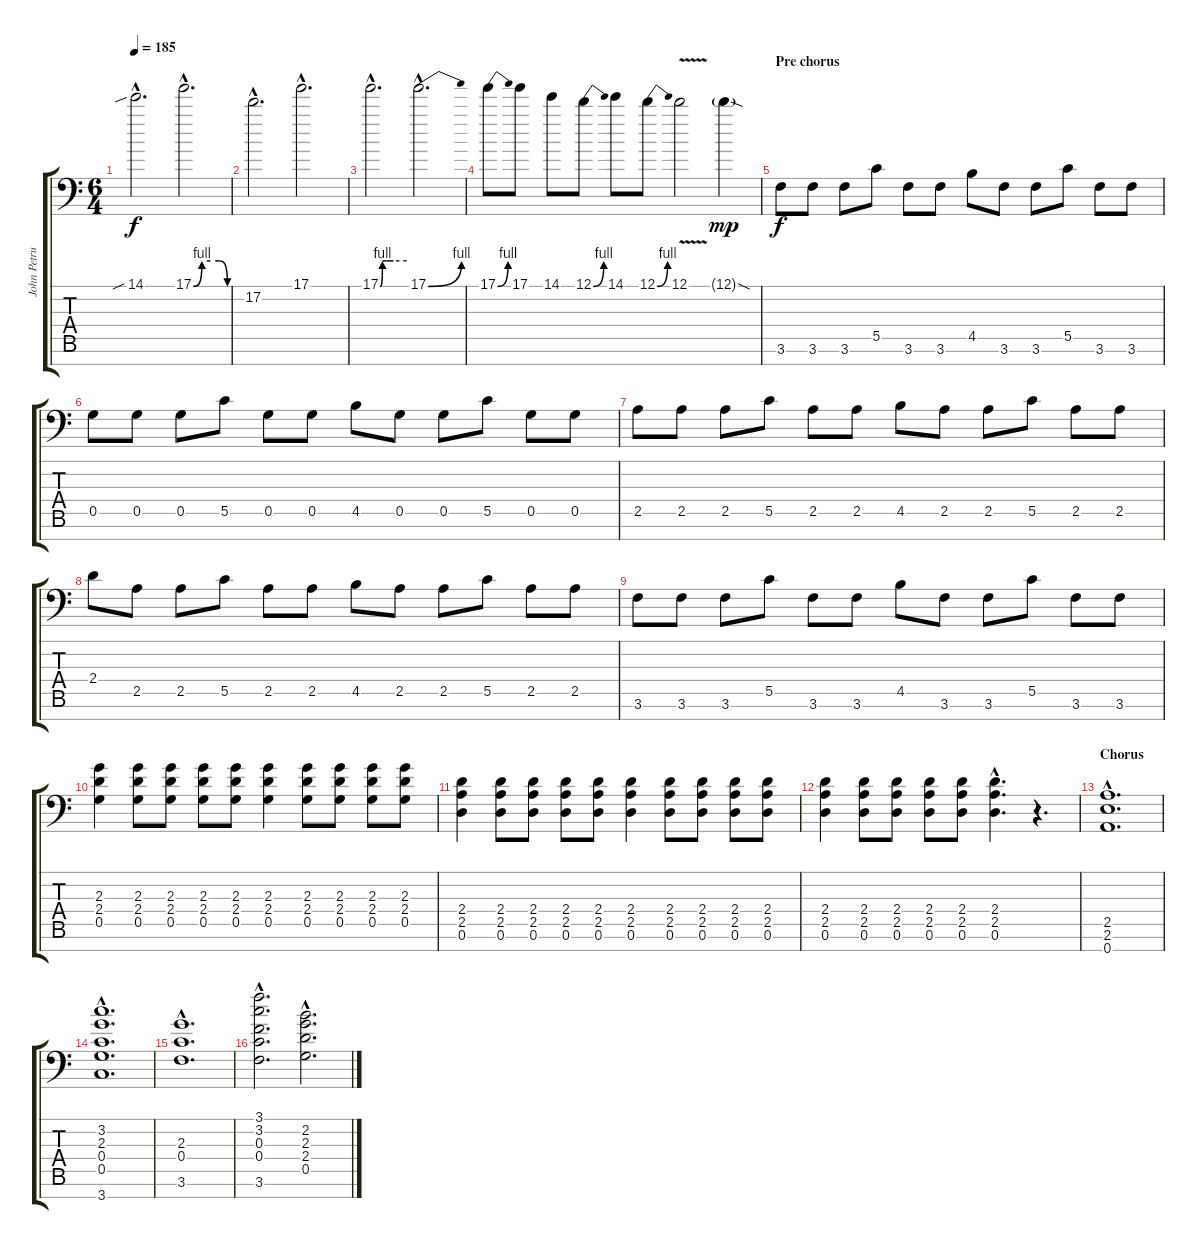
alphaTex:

\track ("John Petrucci" "John Petru") {instrument distortionguitar}
\staff {score tabs}
\tuning (D4 A3 F3 C3 G2 D2 A1) {hide}
\ts (6 4)
\tempo 185
\clef f4
\ks c
14.1{sib hac}.2{d dy f} 17.1{be (custom 0 0 15 4 30 4 45 4 60 0) hac}.2{d} |
17.2{hac}.2{d} 17.1{hac}.2{d} |
17.1{be (custom 0 0 5 4 14 4 30 4 60 4) hac}.2{d} 17.1{be (bend 0 0 60 4) hac}.2{d} |
17.1{be (bend 0 0 60 4)}.8 17.1.8 14.1.8 12.1{be (bend 0 0 60 4)}.8 14.1.8 12.1{be (bend 0 0 60 4)}.8 12.1{v}.2 12.1{sod g}.4{dy mp} |
\section ("" "Pre chorus")
3.6.8{dy f} 3.6.8 3.6.8 5.5.8 3.6.8 3.6.8 4.5.8 3.6.8 3.6.8 5.5.8 3.6.8 3.6.8 |
0.5.8 0.5.8 0.5.8 5.5.8 0.5.8 0.5.8 4.5.8 0.5.8 0.5.8 5.5.8 0.5.8 0.5.8 |
2.5.8 2.5.8 2.5.8 5.5.8 2.5.8 2.5.8 4.5.8 2.5.8 2.5.8 5.5.8 2.5.8 2.5.8 |
2.4.8 2.5.8 2.5.8 5.5.8 2.5.8 2.5.8 4.5.8 2.5.8 2.5.8 5.5.8 2.5.8 2.5.8 |
3.6.8 3.6.8 3.6.8 5.5.8 3.6.8 3.6.8 4.5.8 3.6.8 3.6.8 5.5.8 3.6.8 3.6.8 |
(2.3 2.4 0.5).4 (2.3 2.4 0.5).8 (2.3 2.4 0.5).8 (2.3 2.4 0.5).8 (2.3 2.4 0.5).8 (2.3 2.4 0.5).4 (2.3 2.4 0.5).8 (2.3 2.4 0.5).8 (2.3 2.4 0.5).8 (2.3 2.4 0.5).8 |
(2.4 2.5 0.6).4 (2.4 2.5 0.6).8 (2.4 2.5 0.6).8 (2.4 2.5 0.6).8 (2.4 2.5 0.6).8 (2.4 2.5 0.6).4 (2.4 2.5 0.6).8 (2.4 2.5 0.6).8 (2.4 2.5 0.6).8 (2.4 2.5 0.6).8 |
(2.4 2.5 0.6).4 (2.4 2.5 0.6).8 (2.4 2.5 0.6).8 (2.4 2.5 0.6).8 (2.4 2.5 0.6).8 (2.4{hac} 2.5{hac} 0.6{hac}).4{d} r.4{d} |
\section ("" "Chorus")
(2.5{hac} 2.6{hac} 0.7{hac}).1{d} |
(3.2{hac} 2.3{hac} 0.4{hac} 0.5{hac} 3.7{hac}).1{d} |
(2.3{hac} 0.4{hac} 3.6{hac}).1{d} |
(3.1{hac} 3.2{hac} 0.3{hac} 0.4{hac} 3.6{hac}).2{d} (2.2{hac} 2.3{hac} 2.4{hac} 0.5{hac}).2{d}
